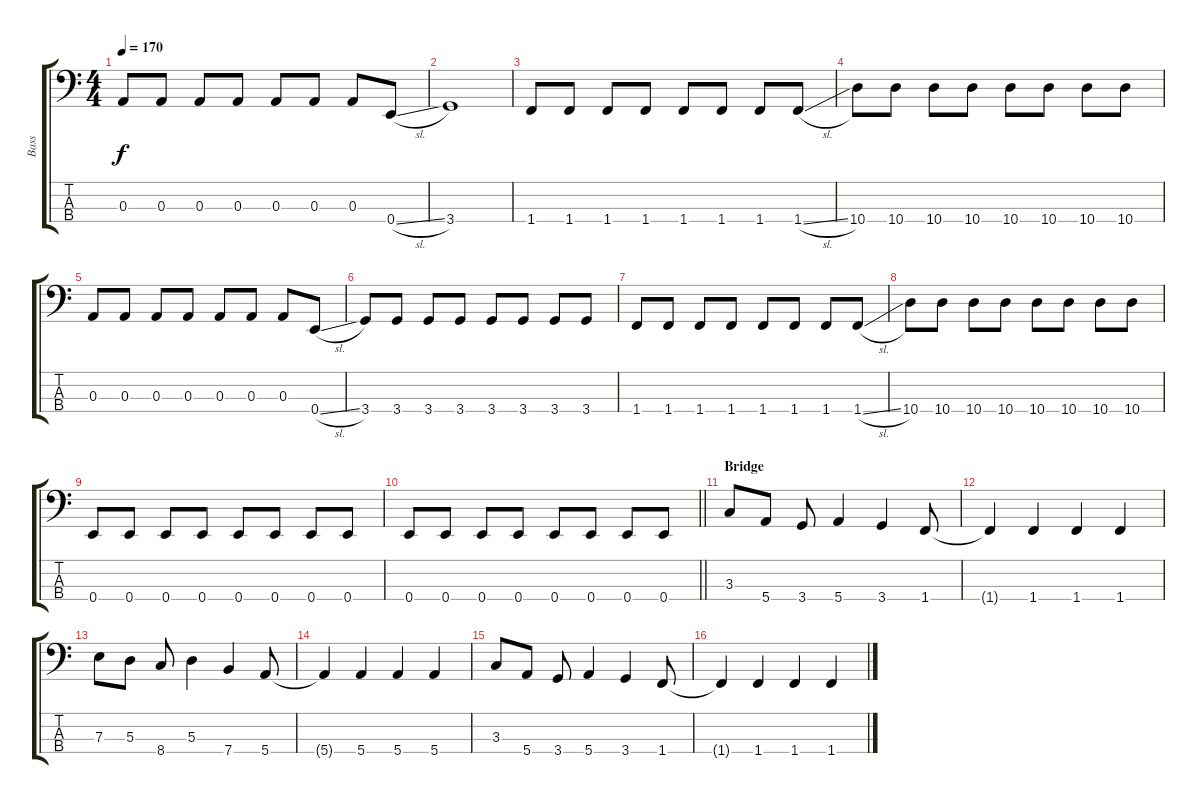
\track ("Bass" "Bass") {instrument electricbasspick}
\staff {score tabs}
\tuning (G2 D2 A1 E1) {hide}
\ts (4 4)
\tempo 170
\clef f4
\ks c
0.3.8{dy f} 0.3.8 0.3.8 0.3.8 0.3.8 0.3.8 0.3.8 0.4{sl}.8 |
3.4.1 |
1.4.8 1.4.8 1.4.8 1.4.8 1.4.8 1.4.8 1.4.8 1.4{sl}.8 |
10.4.8 10.4.8 10.4.8 10.4.8 10.4.8 10.4.8 10.4.8 10.4.8 |
0.3.8 0.3.8 0.3.8 0.3.8 0.3.8 0.3.8 0.3.8 0.4{sl}.8 |
3.4.8 3.4.8 3.4.8 3.4.8 3.4.8 3.4.8 3.4.8 3.4.8 |
1.4.8 1.4.8 1.4.8 1.4.8 1.4.8 1.4.8 1.4.8 1.4{sl}.8 |
10.4.8 10.4.8 10.4.8 10.4.8 10.4.8 10.4.8 10.4.8 10.4.8 |
0.4.8 0.4.8 0.4.8 0.4.8 0.4.8 0.4.8 0.4.8 0.4.8 |
\barLineRight lightlight
0.4.8 0.4.8 0.4.8 0.4.8 0.4.8 0.4.8 0.4.8 0.4.8 |
\section ("" "Bridge")
3.3.8 5.4.8 3.4.8 5.4.4 3.4.4 1.4.8 |
1.4{t}.4 1.4.4 1.4.4 1.4.4 |
7.3.8 5.3.8 8.4.8 5.3.4 7.4.4 5.4.8 |
5.4{t}.4 5.4.4 5.4.4 5.4.4 |
3.3.8 5.4.8 3.4.8 5.4.4 3.4.4 1.4.8 |
1.4{t}.4 1.4.4 1.4.4 1.4.4
